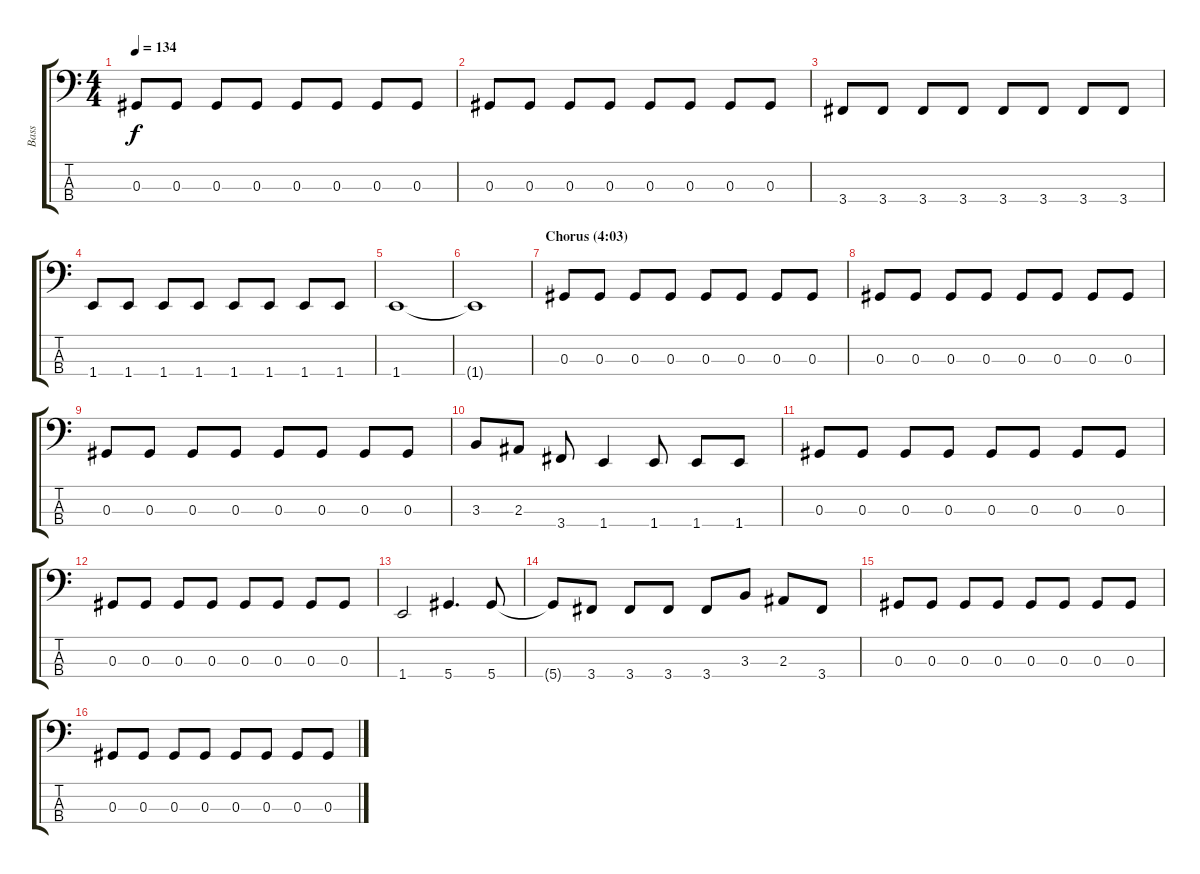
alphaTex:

\track ("Bass" "Bass") {instrument electricbassfinger}
\staff {score tabs}
\tuning (Gb2 Db2 Ab1 Eb1) {hide}
\ts (4 4)
\tempo 134
\clef f4
\ks c
0.3.8{dy f} 0.3.8 0.3.8 0.3.8 0.3.8 0.3.8 0.3.8 0.3.8 |
0.3.8 0.3.8 0.3.8 0.3.8 0.3.8 0.3.8 0.3.8 0.3.8 |
3.4.8 3.4.8 3.4.8 3.4.8 3.4.8 3.4.8 3.4.8 3.4.8 |
1.4.8 1.4.8 1.4.8 1.4.8 1.4.8 1.4.8 1.4.8 1.4.8 |
1.4.1 |
1.4{t}.1 |
\section ("" "Chorus (4:03)")
0.3.8 0.3.8 0.3.8 0.3.8 0.3.8 0.3.8 0.3.8 0.3.8 |
0.3.8 0.3.8 0.3.8 0.3.8 0.3.8 0.3.8 0.3.8 0.3.8 |
0.3.8 0.3.8 0.3.8 0.3.8 0.3.8 0.3.8 0.3.8 0.3.8 |
3.3.8 2.3.8 3.4.8 1.4.4 1.4.8 1.4.8 1.4.8 |
0.3.8 0.3.8 0.3.8 0.3.8 0.3.8 0.3.8 0.3.8 0.3.8 |
0.3.8 0.3.8 0.3.8 0.3.8 0.3.8 0.3.8 0.3.8 0.3.8 |
1.4.2 5.4.4{d} 5.4.8 |
5.4{t}.8 3.4.8 3.4.8 3.4.8 3.4.8 3.3.8 2.3.8 3.4.8 |
0.3.8 0.3.8 0.3.8 0.3.8 0.3.8 0.3.8 0.3.8 0.3.8 |
0.3.8 0.3.8 0.3.8 0.3.8 0.3.8 0.3.8 0.3.8 0.3.8
